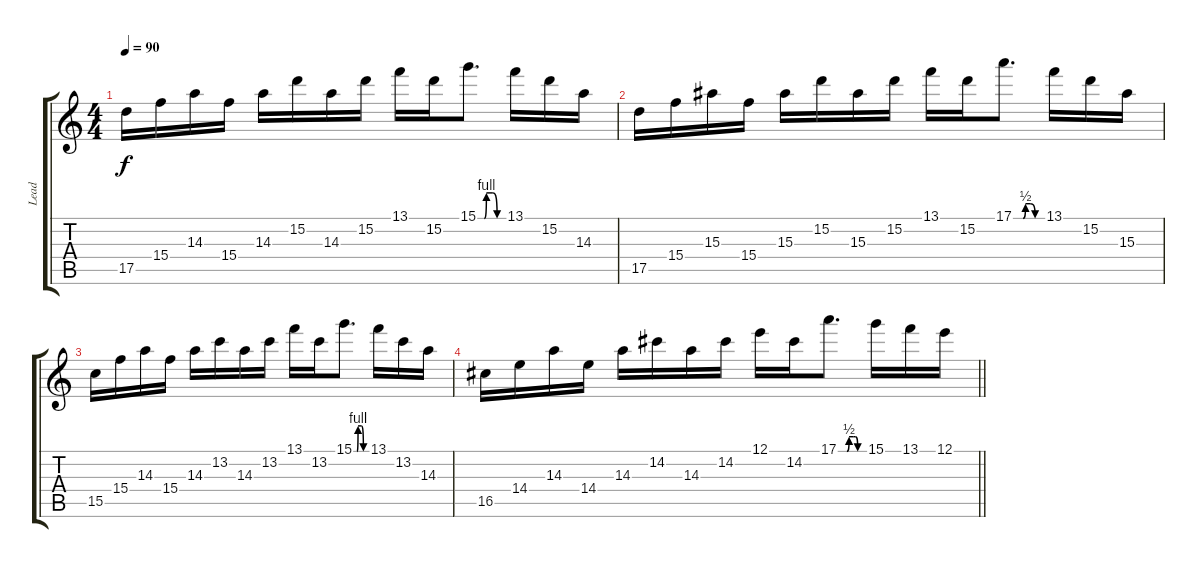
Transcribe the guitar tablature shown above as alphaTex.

\track ("Lead" "Lead") {instrument distortionguitar}
\staff {score tabs}
\tuning (E4 B3 G3 D3 A2 D2) {hide}
\ts (4 4)
\tempo 90
\clef g2
\ks c
17.5.16{dy f} 15.4.16 14.3.16 15.4.16 14.3.16 15.2.16 14.3.16 15.2.16 13.1.16 15.2.16 15.1{be (custom 0 0 15 0 20 4 35 4 45 0 60 0)}.8{d} 13.1.16 15.2.16 14.3.16 |
17.5.16 15.4.16 15.3.16 15.4.16 15.3.16 15.2.16 15.3.16 15.2.16 13.1.16 15.2.16 17.1{be (custom 0 0 15 0 20 0 25 2 35 2 45 0 60 0)}.8{d} 13.1.16 15.2.16 15.3.16 |
15.5.16 15.4.16 14.3.16 15.4.16 14.3.16 13.2.16 14.3.16 13.2.16 13.1.16 13.2.16 15.1{be (custom 0 0 15 0 20 4 35 4 45 0 60 0)}.8{d} 13.1.16 13.2.16 14.3.16 |
\barLineRight lightlight
16.5.16 14.4.16 14.3.16 14.4.16 14.3.16 14.2.16 14.3.16 14.2.16 12.1.16 14.2.16 17.1{be (custom 0 0 15 0 20 0 25 2 35 2 40 2 45 0 60 0)}.8{d} 15.1.16 13.1.16 12.1.16
